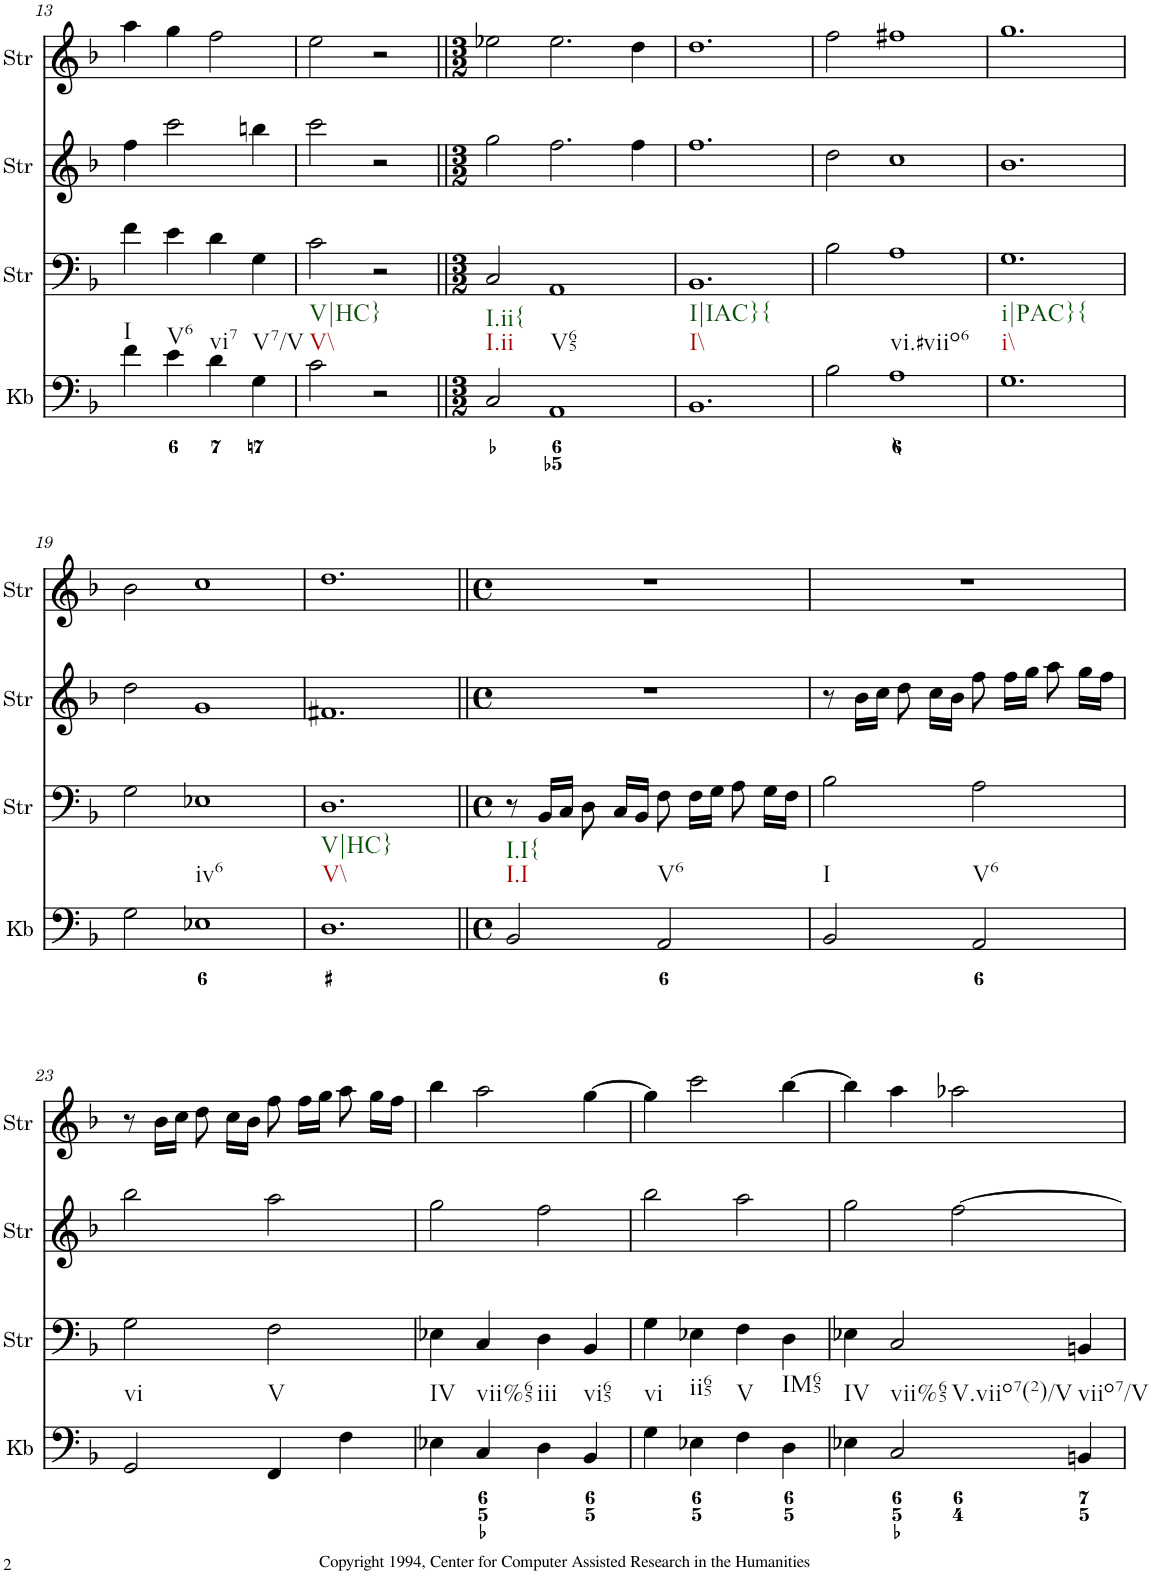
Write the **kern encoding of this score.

**kern	**kern	**kern	**kern
*part4	*part3	*part2	*part1
*staff4	*staff3	*staff2	*staff1
*I"Keyboard	*I"StringInstrument	*I"StringInstrument	*I"StringInstrument
*I'Kb	*I'Str	*I'Str	*I'Str
!!LO:PB:g=z
*clefF4	*clefF4	*clefG2	*clefG2
*k[b-]	*k[b-]	*k[b-]	*k[b-]
*M4/4	*M4/4	*M4/4	*M4/4
*met(c)	*met(c)	*met(c)	*met(c)
=13	=13	=13	=13
!LO:TX:b:t=I	!	!	!
4f\	4f\	4ff\	4aa\
!LO:TX:b:t=V6	!	!	!
4e\	4e\	2ccc\	4gg\
!LO:TX:b:t=vi7	!	!	!
4d\	4d\	.	2ff\
!LO:TX:b:t=V7/V	!	!	!
4G\	4G\	4bbn\	.
=14	=14	=14	=14
!LO:TX:b:t=V\\	!	!	!
!LO:TX:b:t=V|HC}	!	!	!
2c\	2c\	2ccc\	2ee\
2r	2r	2r	2r
=15||	=15||	=15||	=15||
*M3/2	*M3/2	*M3/2	*M3/2
!LO:TX:b:t=I.ii	!	!	!
!LO:TX:b:t=I.ii{	!	!	!
2C/	2C/	2gg\	2ee-X\
!LO:TX:b:t=V65	!	!	!
1AA	1AA	2.ff\	2.ee-\
.	.	4ff\	4dd\
=16	=16	=16	=16
!LO:TX:b:t=I\\	!	!	!
!LO:TX:b:t=I|IAC}{	!	!	!
1.BB-	1.BB-	1.ff	1.dd
=17	=17	=17	=17
2B-\	2B-\	2dd\	2ff\
!LO:TX:b:t=vi.#viio6	!	!	!
1A	1A	1cc	1ff#X
=18	=18	=18	=18
!LO:TX:b:t=i\\	!	!	!
!LO:TX:b:t=i|PAC}{	!	!	!
1.G	1.G	1.b-	1.gg
!!LO:LB:g=z
=19	=19	=19	=19
2G\	2G\	2dd\	2b-\
!LO:TX:b:t=iv6	!	!	!
1E-X	1E-X	1g	1cc
=20	=20	=20	=20
!LO:TX:b:t=V\\	!	!	!
!LO:TX:b:t=V|HC}	!	!	!
1.D	1.D	1.f#X	1.dd
=21||	=21||	=21||	=21||
*M4/4	*M4/4	*M4/4	*M4/4
*met(c)	*met(c)	*met(c)	*met(c)
!LO:TX:b:t=I.I	!	!	!
!LO:TX:b:t=I.I{	!	!	!
2BB-/	8r	1r	1r
.	16BB-/LL	.	.
.	16C/JJ	.	.
.	8D\	.	.
.	16C/LL	.	.
.	16BB-/JJ	.	.
!LO:TX:b:t=V6	!	!	!
2AA/	8F\	.	.
.	16F\LL	.	.
.	16G\JJ	.	.
.	8A\	.	.
.	16G\LL	.	.
.	16F\JJ	.	.
=22	=22	=22	=22
!LO:TX:b:t=I	!	!	!
2BB-/	2B-\	8r	1r
.	.	16b-\LL	.
.	.	16cc\JJ	.
.	.	8dd\	.
.	.	16cc\LL	.
.	.	16b-\JJ	.
!LO:TX:b:t=V6	!	!	!
2AA/	2A\	8ff\	.
.	.	16ff\LL	.
.	.	16gg\JJ	.
.	.	8aa\	.
.	.	16gg\LL	.
.	.	16ff\JJ	.
!!LO:LB:g=z
=23	=23	=23	=23
!LO:TX:b:t=vi	!	!	!
2GG/	2G\	2bb-\	8r
.	.	.	16b-\LL
.	.	.	16cc\JJ
.	.	.	8dd\
.	.	.	16cc\LL
.	.	.	16b-\JJ
!LO:TX:b:t=V	!	!	!
4FF/	2F\	2aa\	8ff\
.	.	.	16ff\LL
.	.	.	16gg\JJ
4F\	.	.	8aa\
.	.	.	16gg\LL
.	.	.	16ff\JJ
=24	=24	=24	=24
!LO:TX:b:t=IV	!	!	!
4E-X\	4E-X\	2gg\	4bb-\
!LO:TX:b:t=vii%65	!	!	!
4C/	4C/	.	2aa\
!LO:TX:b:t=iii	!	!	!
4D\	4D\	2ff\	.
!LO:TX:b:t=vi65	!	!	!
4BB-/	4BB-/	.	[4gg\
=25	=25	=25	=25
!LO:TX:b:t=vi	!	!	!
4G\	4G\	2bb-\	4gg\]
!LO:TX:b:t=ii65	!	!	!
4E-X\	4E-X\	.	2ccc\
!LO:TX:b:t=V	!	!	!
4F\	4F\	2aa\	.
!LO:TX:b:t=IM65	!	!	!
4D\	4D\	.	[4bb-\
=26	=26	=26	=26
!LO:TX:b:t=IV	!	!	!
4E-X\	4E-X\	2gg\	4bb-\]
!LO:TX:b:t=vii%65	!	!	!
!LO:TX:b:t=V.viio7(2)/V	!	!	!
2C/	2C/	.	4aa\
.	.	[2ff\	2aa-X\
!LO:TX:b:t=viio7/V	!	!	!
4BBn/	4BBn/	.	.
=	=	=	=
*-	*-	*-	*-
